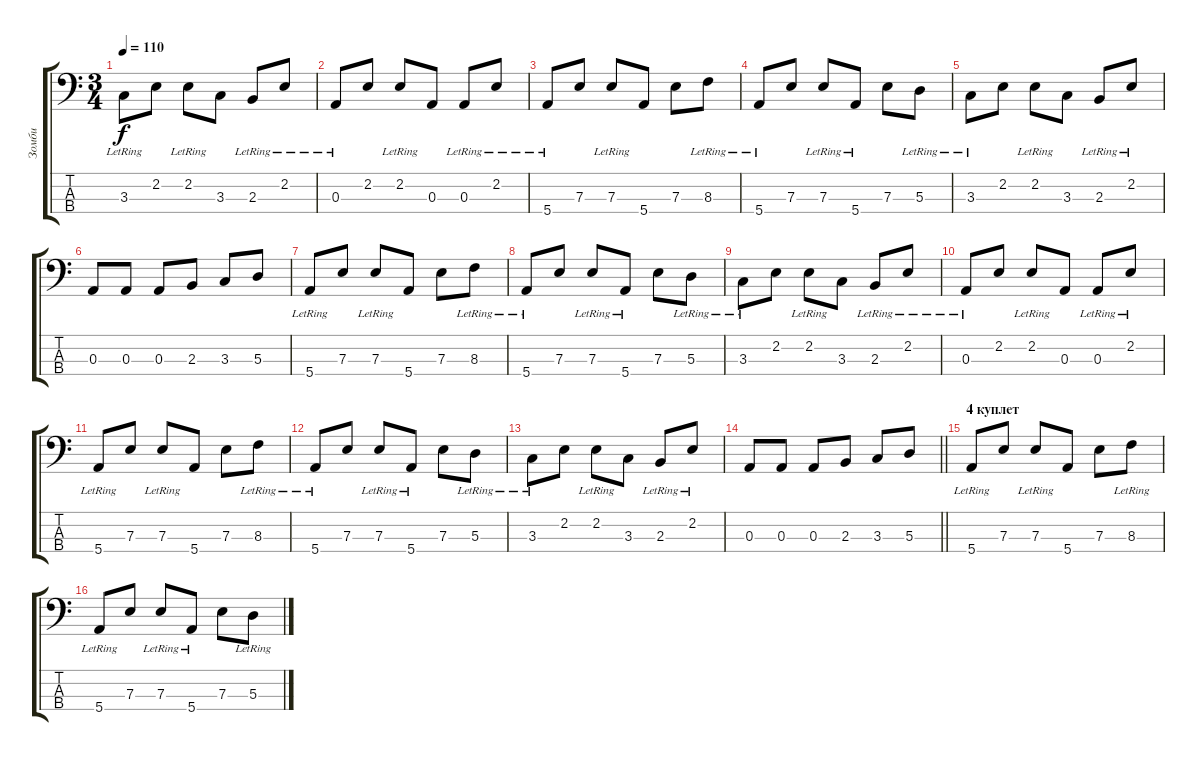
\track ("Зомби" "Зомби") {instrument electricbassfinger}
\staff {score tabs}
\tuning (G2 D2 A1 E1) {hide}
\ts (3 4)
\tempo 110
\clef f4
\ks c
3.3{lr}.8{dy f} 2.2.8 2.2{lr}.8 3.3.8 2.3{lr}.8 2.2{lr}.8 |
0.3{lr}.8 2.2.8 2.2{lr}.8 0.3.8 0.3{lr}.8 2.2{lr}.8 |
5.4{lr}.8 7.3.8 7.3{lr}.8 5.4.8 7.3.8 8.3{lr}.8 |
5.4{lr}.8 7.3.8 7.3{lr}.8 5.4{lr}.8 7.3.8 5.3{lr}.8 |
3.3{lr}.8 2.2.8 2.2{lr}.8 3.3.8 2.3{lr}.8 2.2{lr}.8 |
0.3.8 0.3.8 0.3.8 2.3.8 3.3.8 5.3.8 |
5.4{lr}.8 7.3.8 7.3{lr}.8 5.4.8 7.3.8 8.3{lr}.8 |
5.4{lr}.8 7.3.8 7.3{lr}.8 5.4{lr}.8 7.3.8 5.3{lr}.8 |
3.3{lr}.8 2.2.8 2.2{lr}.8 3.3.8 2.3{lr}.8 2.2{lr}.8 |
0.3{lr}.8 2.2.8 2.2{lr}.8 0.3.8 0.3{lr}.8 2.2{lr}.8 |
5.4{lr}.8 7.3.8 7.3{lr}.8 5.4.8 7.3.8 8.3{lr}.8 |
5.4{lr}.8 7.3.8 7.3{lr}.8 5.4{lr}.8 7.3.8 5.3{lr}.8 |
3.3{lr}.8 2.2.8 2.2{lr}.8 3.3.8 2.3{lr}.8 2.2{lr}.8 |
\barLineRight lightlight
0.3.8 0.3.8 0.3.8 2.3.8 3.3.8 5.3.8 |
\section ("" "4 куплет")
5.4{lr}.8 7.3.8 7.3{lr}.8 5.4.8 7.3.8 8.3{lr}.8 |
5.4{lr}.8 7.3.8 7.3{lr}.8 5.4{lr}.8 7.3.8 5.3{lr}.8
